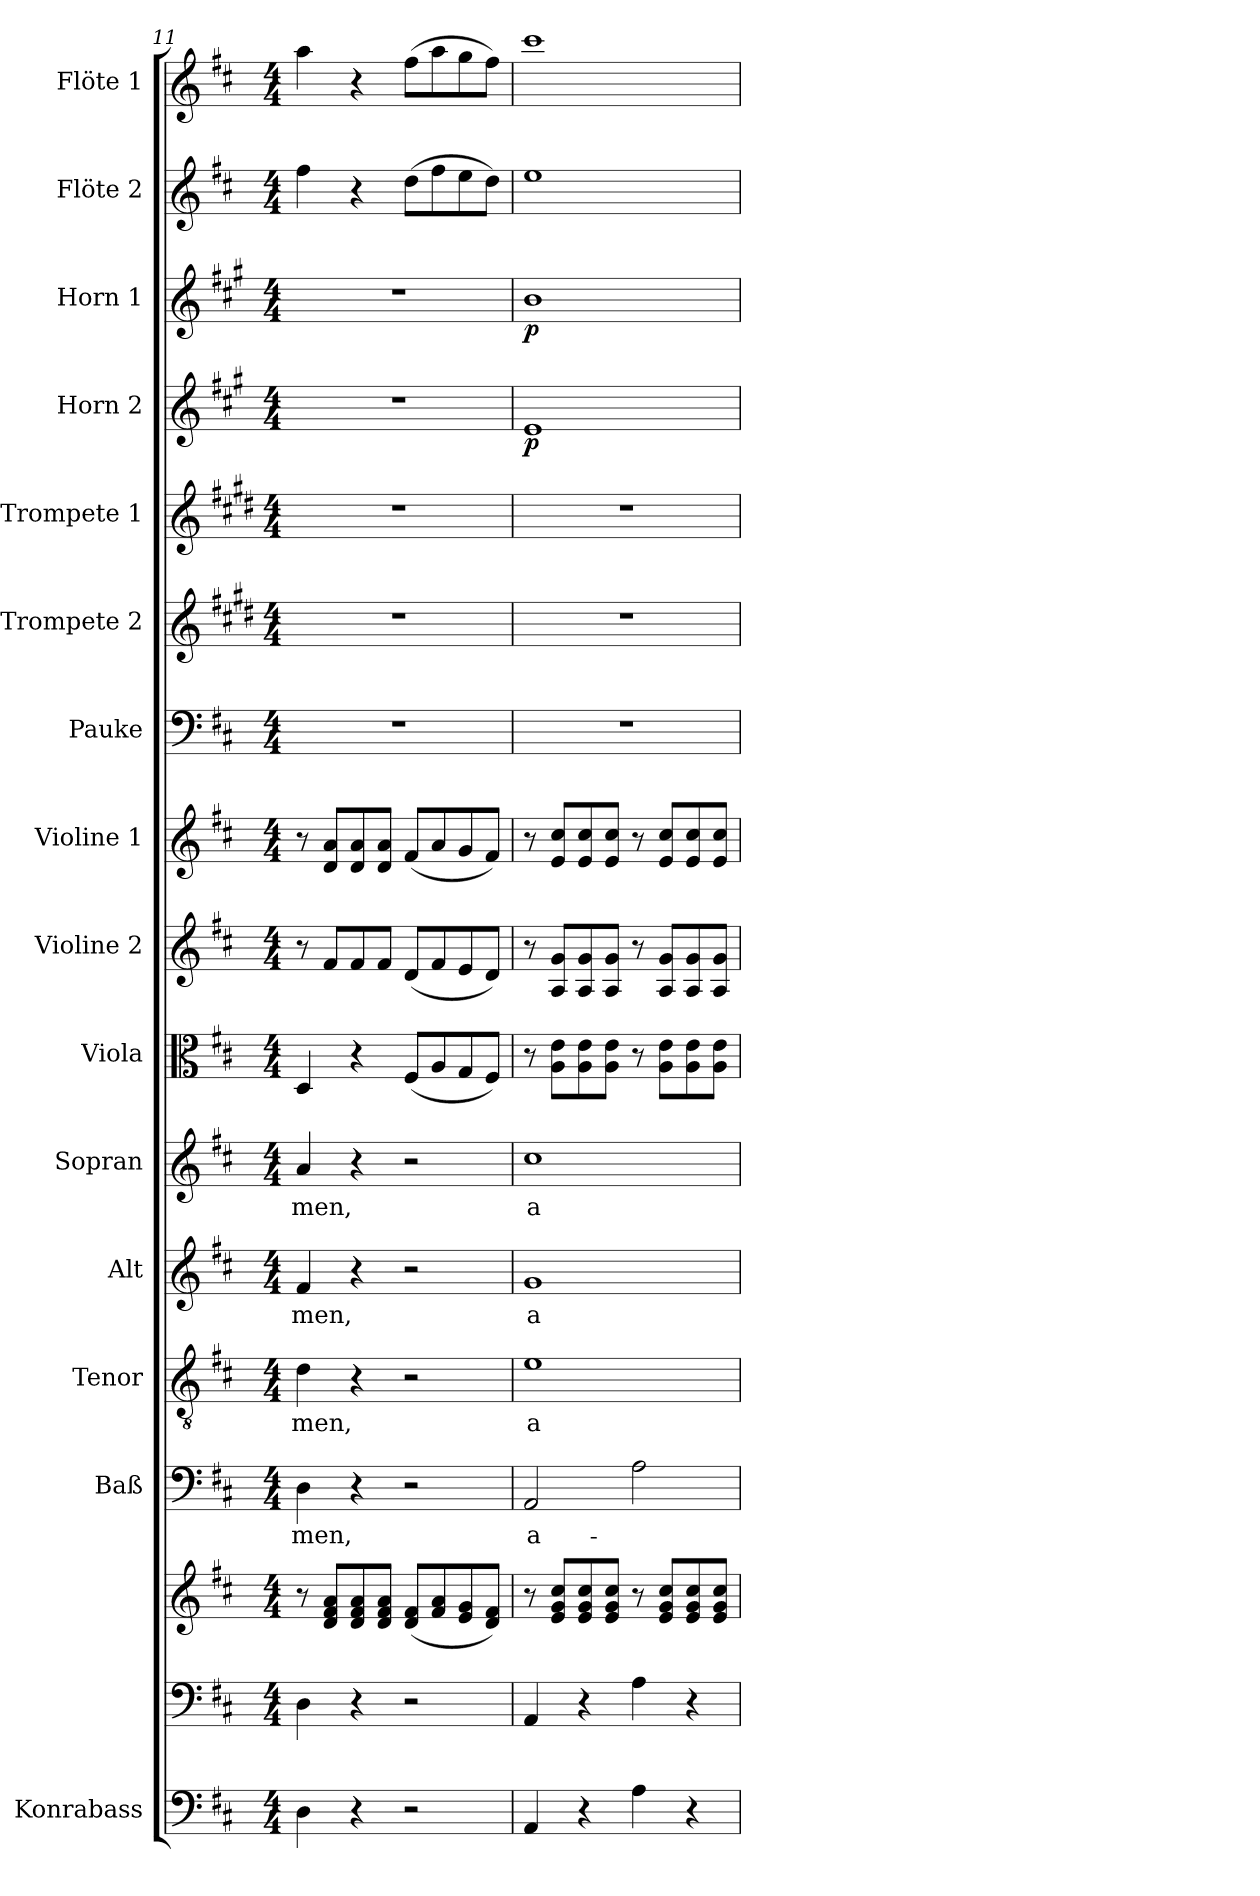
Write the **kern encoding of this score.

**kern	**kern	**kern	**kern	**text	**kern	**text	**kern	**text	**kern	**text	**kern	**kern	**kern	**kern	**kern	**kern	**kern	**dynam	**kern	**dynam	**kern	**kern
*part16	*part15	*part15	*part14	*part14	*part13	*part13	*part12	*part12	*part11	*part11	*part10	*part9	*part8	*part7	*part6	*part5	*part4	*part4	*part3	*part3	*part2	*part1
*staff17	*staff16	*staff15	*staff14	*staff14	*staff13	*staff13	*staff12	*staff12	*staff11	*staff11	*staff10	*staff9	*staff8	*staff7	*staff6	*staff5	*staff4	*staff4	*staff3	*staff3	*staff2	*staff1
*I"Konrabass	*	*	*I"Baß	*	*I"Tenor	*	*I"Alt	*	*I"Sopran	*	*I"Viola	*I"Violine 2	*I"Violine 1	*I"Pauke	*I"Trompete 2	*I"Trompete 1	*I"Horn 2	*	*I"Horn 1	*	*I"Flöte 2	*I"Flöte 1
*I'Kb.	*	*	*I'Baß	*	*I'Ten	*	*I'Alt	*	*I'Sop	*	*I'Vla.	*I'Vln. 2	*I'Vln. 1	*I'Pk.	*I'Trp. 2	*I'Trp. 1	*I'Hrn. 2	*	*I'Hrn. 1	*	*I'Fl. 2	*I'Fl. 1
*clefF4	*clefF4	*clefG2	*clefF4	*	*clefGv2	*	*clefG2	*	*clefG2	*	*clefC3	*clefG2	*clefG2	*clefF4	*clefG2	*clefG2	*clefG2	*	*clefG2	*	*clefG2	*clefG2
*ITrd7c12	*	*	*	*	*	*	*	*	*	*	*	*	*	*	*ITrd1c2	*ITrd1c2	*ITrd4c7	*	*ITrd4c7	*	*	*
*k[f#c#]	*k[f#c#]	*k[f#c#]	*k[f#c#]	*	*k[f#c#]	*	*k[f#c#]	*	*k[f#c#]	*	*k[f#c#]	*k[f#c#]	*k[f#c#]	*k[f#c#]	*k[f#c#]	*k[f#c#]	*k[f#c#]	*	*k[f#c#]	*	*k[f#c#]	*k[f#c#]
*D:	*D:	*D:	*D:	*	*D:	*	*D:	*	*D:	*	*D:	*D:	*D:	*D:	*D:	*D:	*D:	*	*D:	*	*D:	*D:
*M4/4	*M4/4	*M4/4	*M4/4	*	*M4/4	*	*M4/4	*	*M4/4	*	*M4/4	*M4/4	*M4/4	*M4/4	*M4/4	*M4/4	*M4/4	*	*M4/4	*	*M4/4	*M4/4
=11	=11	=11	=11	=11	=11	=11	=11	=11	=11	=11	=11	=11	=11	=11	=11	=11	=11	=11	=11	=11	=11	=11
!	!	!	!	!LO:LY:b	!	!LO:LY:b	!	!LO:LY:b	!	!LO:LY:b	!	!	!	!	!	!	!	!	!	!	!	!
4DD\	4D\	8r	4D\	-men,	4d\	-men,	4f#/	-men,	4a/	-men,	4D/	8r	8r	1r	1r	1r	1r	.	1r	.	4ff#\	4aa\
.	.	8d/ 8f#/ 8a/L	.	.	.	.	.	.	.	.	.	8f#/L	8d/ 8a/L	.	.	.	.	.	.	.	.	.
4r	4r	8d/ 8f#/ 8a/	4r	.	4r	.	4r	.	4r	.	4r	8f#/	8d/ 8a/	.	.	.	.	.	.	.	4r	4r
.	.	8d/ 8f#/ 8a/J	.	.	.	.	.	.	.	.	.	8f#/J	8d/ 8a/J	.	.	.	.	.	.	.	.	.
2r	2r	(<8d/ 8f#/L	2r	.	2r	.	2r	.	2r	.	(<8F#/L	(<8d/L	(<8f#/L	.	.	.	.	.	.	.	(>8dd\L	(>8ff#\L
.	.	8f#/ 8a/	.	.	.	.	.	.	.	.	8A/	8f#/	8a/	.	.	.	.	.	.	.	8ff#\	8aa\
.	.	8e/ 8g/	.	.	.	.	.	.	.	.	8G/	8e/	8g/	.	.	.	.	.	.	.	8ee\	8gg\
.	.	8d/ 8f#/J)	.	.	.	.	.	.	.	.	8F#/J)	8d/J)	8f#/J)	.	.	.	.	.	.	.	8dd\J)	8ff#\J)
=12	=12	=12	=12	=12	=12	=12	=12	=12	=12	=12	=12	=12	=12	=12	=12	=12	=12	=12	=12	=12	=12	=12
!	!	!	!	!LO:LY:b	!	!LO:LY:b	!	!LO:LY:b	!	!LO:LY:b	!	!	!	!	!	!	!	!LO:DY:b	!	!LO:DY:b	!	!
4AAA/	4AA/	8r	2AA/	a-	1e	a-	1g	a-	1cc#	a-	8r	8r	8r	1r	1r	1r	1A	p	1e	p	1ee	1ccc#
.	.	8e/ 8g/ 8cc#/L	.	.	.	.	.	.	.	.	8A\ 8e\L	8A/ 8g/L	8e/ 8cc#/L	.	.	.	.	.	.	.	.	.
4r	4r	8e/ 8g/ 8cc#/	.	.	.	.	.	.	.	.	8A\ 8e\	8A/ 8g/	8e/ 8cc#/	.	.	.	.	.	.	.	.	.
.	.	8e/ 8g/ 8cc#/J	.	.	.	.	.	.	.	.	8A\ 8e\J	8A/ 8g/J	8e/ 8cc#/J	.	.	.	.	.	.	.	.	.
4AA\	4A\	8r	2A\	.	.	.	.	.	.	.	8r	8r	8r	.	.	.	.	.	.	.	.	.
.	.	8e/ 8g/ 8cc#/L	.	.	.	.	.	.	.	.	8A\ 8e\L	8A/ 8g/L	8e/ 8cc#/L	.	.	.	.	.	.	.	.	.
4r	4r	8e/ 8g/ 8cc#/	.	.	.	.	.	.	.	.	8A\ 8e\	8A/ 8g/	8e/ 8cc#/	.	.	.	.	.	.	.	.	.
.	.	8e/ 8g/ 8cc#/J	.	.	.	.	.	.	.	.	8A\ 8e\J	8A/ 8g/J	8e/ 8cc#/J	.	.	.	.	.	.	.	.	.
=	=	=	=	=	=	=	=	=	=	=	=	=	=	=	=	=	=	=	=	=	=	=
*-	*-	*-	*-	*-	*-	*-	*-	*-	*-	*-	*-	*-	*-	*-	*-	*-	*-	*-	*-	*-	*-	*-
